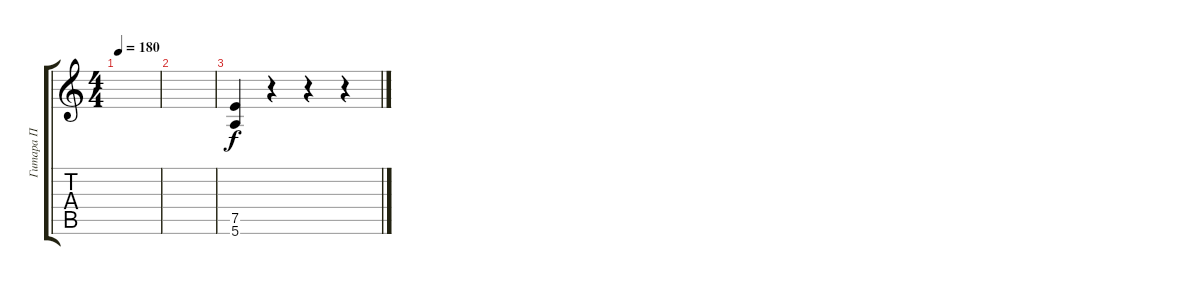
\track ("Гитара П" "Гитара П") {instrument overdrivenguitar}
\staff {score tabs}
\tuning (E4 B3 G3 D3 A2 E2) {hide}
\ts (4 4)
\tempo 180
\clef g2
\ks c
|
|
(7.5 5.6).4{dy f} r.4 r.4 r.4
